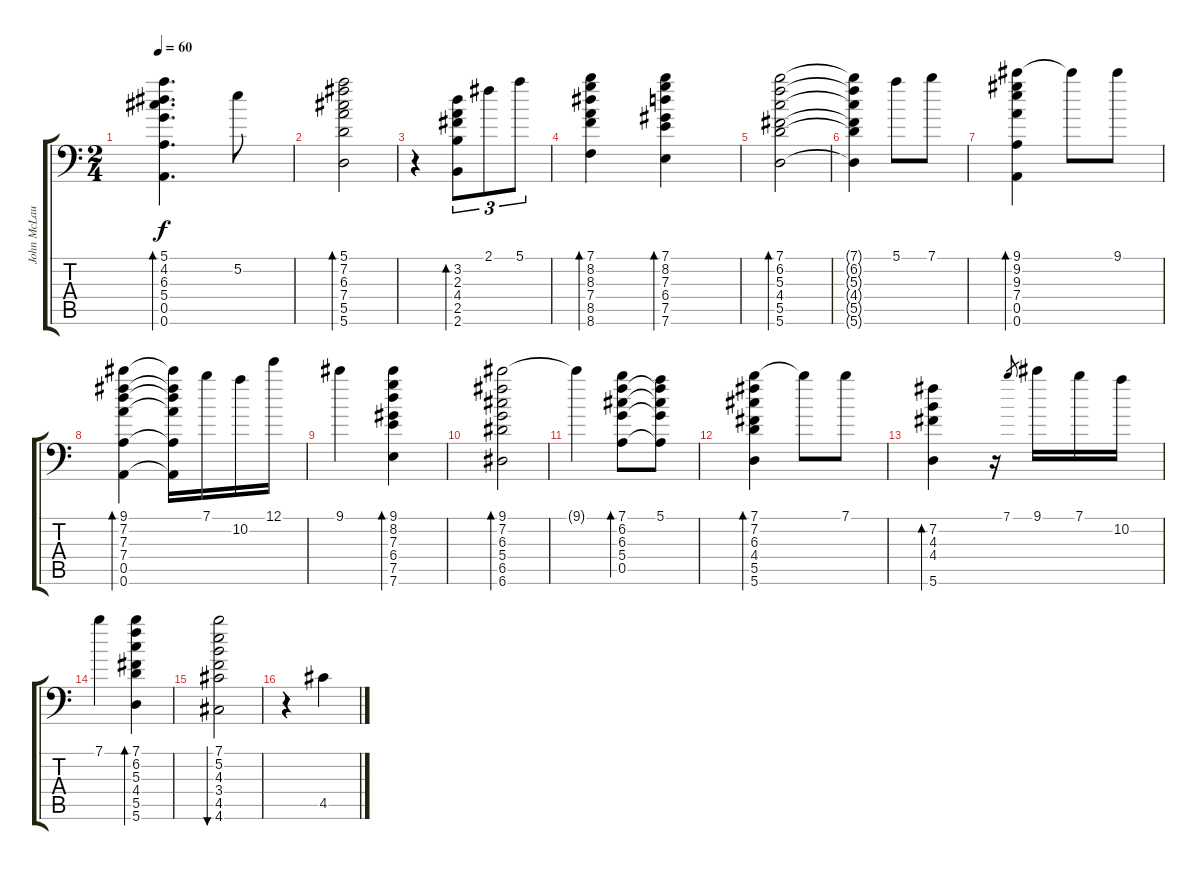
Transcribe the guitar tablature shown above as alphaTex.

\track ("John McLaughlin" "John McLau") {instrument electricguitarclean}
\staff {score tabs}
\tuning (E4 B3 G3 D3 A2 A1) {hide}
\ts (2 4)
\tempo 60
\clef f4
\ks c
(5.1 4.2 6.3 5.4 0.5 0.6).4{d bd 240 dy f} 5.2.8 |
(5.1 7.2 6.3 7.4 5.5 5.6).2{bd 240} |
r.4 (3.2 2.3 4.4 2.5 2.6).8{tu (3 2) bd 30} 2.1.8{tu (3 2)} 5.1.8{tu (3 2)} |
(7.1 8.2 8.3 7.4 8.5 8.6).4{bd 240} (7.1 8.2 7.3 6.4 7.5 7.6).4{bd 240} |
(7.1 6.2 5.3 4.4 5.5 5.6).2{bd 240} |
(7.1{t} 6.2{t} 5.3{t} 4.4{t} 5.5{t} 5.6{t}).4 5.1.8 7.1.8 |
(9.1 9.2 9.3 7.4 0.5 0.6).4{bd 240} 9.1{t}.8 9.1.8 |
(9.1 7.2 7.3 7.4 0.5 0.6).4{bd 240} (9.1{t} 7.2{t} 7.3{t} 7.4{t} 0.5{t} 0.6{t}).16 7.1.16 10.2.16 12.1.16 |
9.1.4 (9.1 8.2 7.3 6.4 7.5 7.6).4{bd 120} |
(9.1 7.2 6.3 5.4 6.5 6.6).2{bd 120} |
9.1{t}.4 (7.1 6.2 6.3 5.4 0.5).8{bd 480} (5.1 6.2{t} 6.3{t} 5.4{t} 0.5{t}).8 |
(7.1 7.2 6.3 4.4 5.5 5.6).4{bd 480} 7.1{t}.8 7.1.8 |
(7.2 4.3 4.4 5.6).4{bd 120} r.16 7.1.8{gr} 9.1.16 7.1.16 10.2.16 |
7.1.4 (7.1 6.2 5.3 4.4 5.5 5.6).4{bd 240} |
(7.1 5.2 4.3 3.4 4.5 4.6).2{bu 480} |
r.4 4.5{ss}.4
